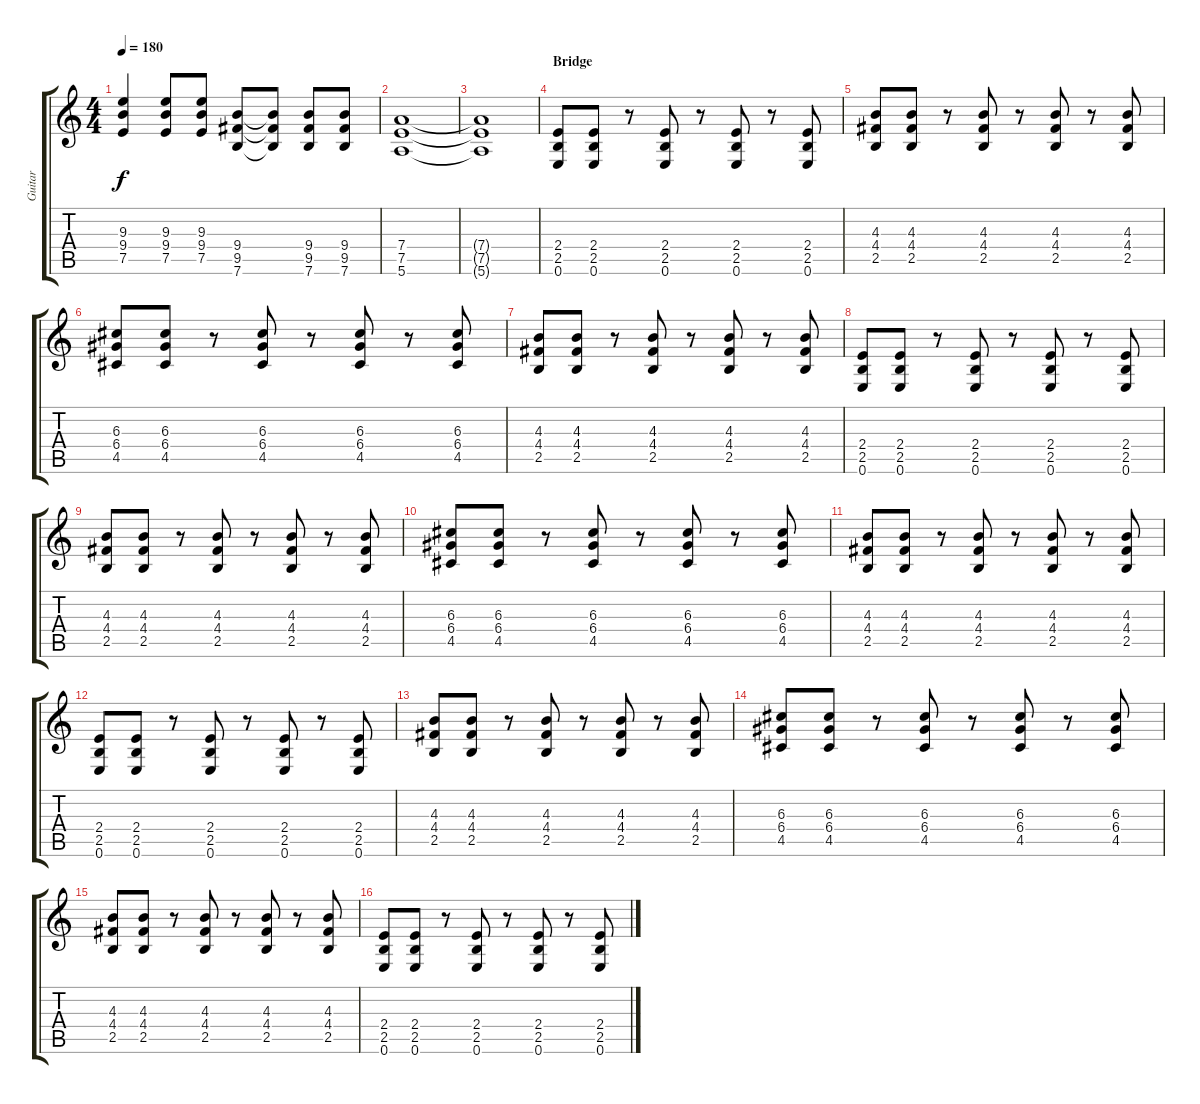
\track ("Guitar" "Guitar") {instrument distortionguitar}
\staff {score tabs}
\tuning (E4 B3 G3 D3 A2 E2) {hide}
\ts (4 4)
\tempo 180
\clef g2
\ks c
(9.3 9.4 7.5).4{dy f} (9.3 9.4 7.5).8 (9.3 9.4 7.5).8 (9.4 9.5 7.6).8 (9.4{t} 9.5{t} 7.6{t}).8 (9.4 9.5 7.6).8 (9.4 9.5 7.6).8 |
(7.4 7.5 5.6).1 |
(7.4{t} 7.5{t} 5.6{t}).1 |
\section ("" "Bridge")
(2.4 2.5 0.6).8 (2.4 2.5 0.6).8 r.8 (2.4 2.5 0.6).8 r.8 (2.4 2.5 0.6).8 r.8 (2.4 2.5 0.6).8 |
(4.3 4.4 2.5).8 (4.3 4.4 2.5).8 r.8 (4.3 4.4 2.5).8 r.8 (4.3 4.4 2.5).8 r.8 (4.3 4.4 2.5).8 |
(6.3 6.4 4.5).8 (6.3 6.4 4.5).8 r.8 (6.3 6.4 4.5).8 r.8 (6.3 6.4 4.5).8 r.8 (6.3 6.4 4.5).8 |
(4.3 4.4 2.5).8 (4.3 4.4 2.5).8 r.8 (4.3 4.4 2.5).8 r.8 (4.3 4.4 2.5).8 r.8 (4.3 4.4 2.5).8 |
(2.4 2.5 0.6).8 (2.4 2.5 0.6).8 r.8 (2.4 2.5 0.6).8 r.8 (2.4 2.5 0.6).8 r.8 (2.4 2.5 0.6).8 |
(4.3 4.4 2.5).8 (4.3 4.4 2.5).8 r.8 (4.3 4.4 2.5).8 r.8 (4.3 4.4 2.5).8 r.8 (4.3 4.4 2.5).8 |
(6.3 6.4 4.5).8 (6.3 6.4 4.5).8 r.8 (6.3 6.4 4.5).8 r.8 (6.3 6.4 4.5).8 r.8 (6.3 6.4 4.5).8 |
(4.3 4.4 2.5).8 (4.3 4.4 2.5).8 r.8 (4.3 4.4 2.5).8 r.8 (4.3 4.4 2.5).8 r.8 (4.3 4.4 2.5).8 |
(2.4 2.5 0.6).8 (2.4 2.5 0.6).8 r.8 (2.4 2.5 0.6).8 r.8 (2.4 2.5 0.6).8 r.8 (2.4 2.5 0.6).8 |
(4.3 4.4 2.5).8 (4.3 4.4 2.5).8 r.8 (4.3 4.4 2.5).8 r.8 (4.3 4.4 2.5).8 r.8 (4.3 4.4 2.5).8 |
(6.3 6.4 4.5).8 (6.3 6.4 4.5).8 r.8 (6.3 6.4 4.5).8 r.8 (6.3 6.4 4.5).8 r.8 (6.3 6.4 4.5).8 |
(4.3 4.4 2.5).8 (4.3 4.4 2.5).8 r.8 (4.3 4.4 2.5).8 r.8 (4.3 4.4 2.5).8 r.8 (4.3 4.4 2.5).8 |
(2.4 2.5 0.6).8 (2.4 2.5 0.6).8 r.8 (2.4 2.5 0.6).8 r.8 (2.4 2.5 0.6).8 r.8 (2.4 2.5 0.6).8
